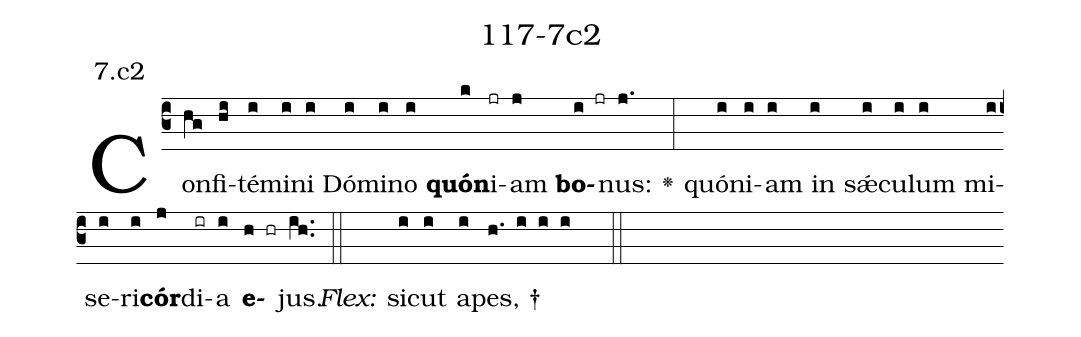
name: 117-7c2;
annotation: 7.c2;
%%
(c3)Con(hg)fi(hi)té(i)mi(i)ni(i) Dó(i)mi(i)no(i) <b>quón</b>(k)i(jr)am(j) <b>bo</b>(i jr)nus:(j.) <v>\greheightstar</v>(:) quón(i)i(i)am(i) in(i) sǽ(i)cu(i)lum(i) mi(i)se(i)ri(i)<b>cór</b>(j)di(ir)a(i) <b>e</b>(h hr)jus.(ih..) (::)
<i>Flex:</i>()  sic(i)ut(i) a(i)pes, †(h. i i i  ::)

%E(i) u(i) o(j) u(i) a(h) e.(ih..) (::)
